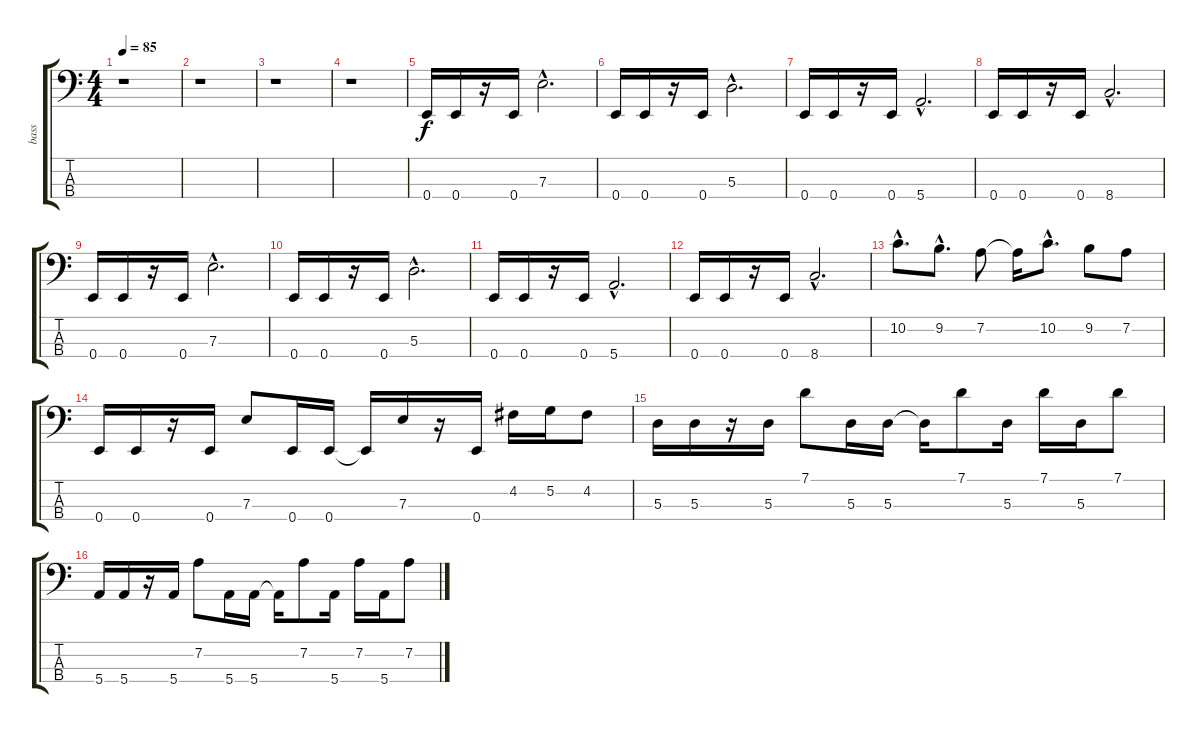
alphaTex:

\track ("bass" "bass") {instrument electricbassfinger}
\staff {score tabs}
\tuning (G2 D2 A1 E1) {hide}
\ts (4 4)
\tempo 85
\clef f4
\ks c
r.1{dy f instrument electricbassfinger} |
r.1 |
r.1 |
r.1 |
0.4.16 0.4.16 r.16 0.4.16 7.3{hac}.2{d} |
0.4.16 0.4.16 r.16 0.4.16 5.3{hac}.2{d} |
0.4.16 0.4.16 r.16 0.4.16 5.4{hac}.2{d} |
0.4.16 0.4.16 r.16 0.4.16 8.4{hac}.2{d} |
0.4.16 0.4.16 r.16 0.4.16 7.3{hac}.2{d} |
0.4.16 0.4.16 r.16 0.4.16 5.3{hac}.2{d} |
0.4.16 0.4.16 r.16 0.4.16 5.4{hac}.2{d} |
0.4.16 0.4.16 r.16 0.4.16 8.4{hac}.2{d} |
10.2{hac}.8{d} 9.2{hac}.8{d} 7.2.8 7.2{t}.16 10.2{hac}.8{d} 9.2.8 7.2.8 |
0.4.16 0.4.16 r.16 0.4.16 7.3.8 0.4.16 0.4.16 0.4{t}.16 7.3.16 r.16 0.4.16 4.2.16 5.2.16 4.2.8 |
5.3.16 5.3.16 r.16 5.3.16 7.1.8 5.3.16 5.3.16 5.3{t}.16 7.1.8 5.3.16 7.1.16 5.3.16 7.1.8 |
5.4.16 5.4.16 r.16 5.4.16 7.2.8 5.4.16 5.4.16 5.4{t}.16 7.2.8 5.4.16 7.2.16 5.4.16 7.2.8
